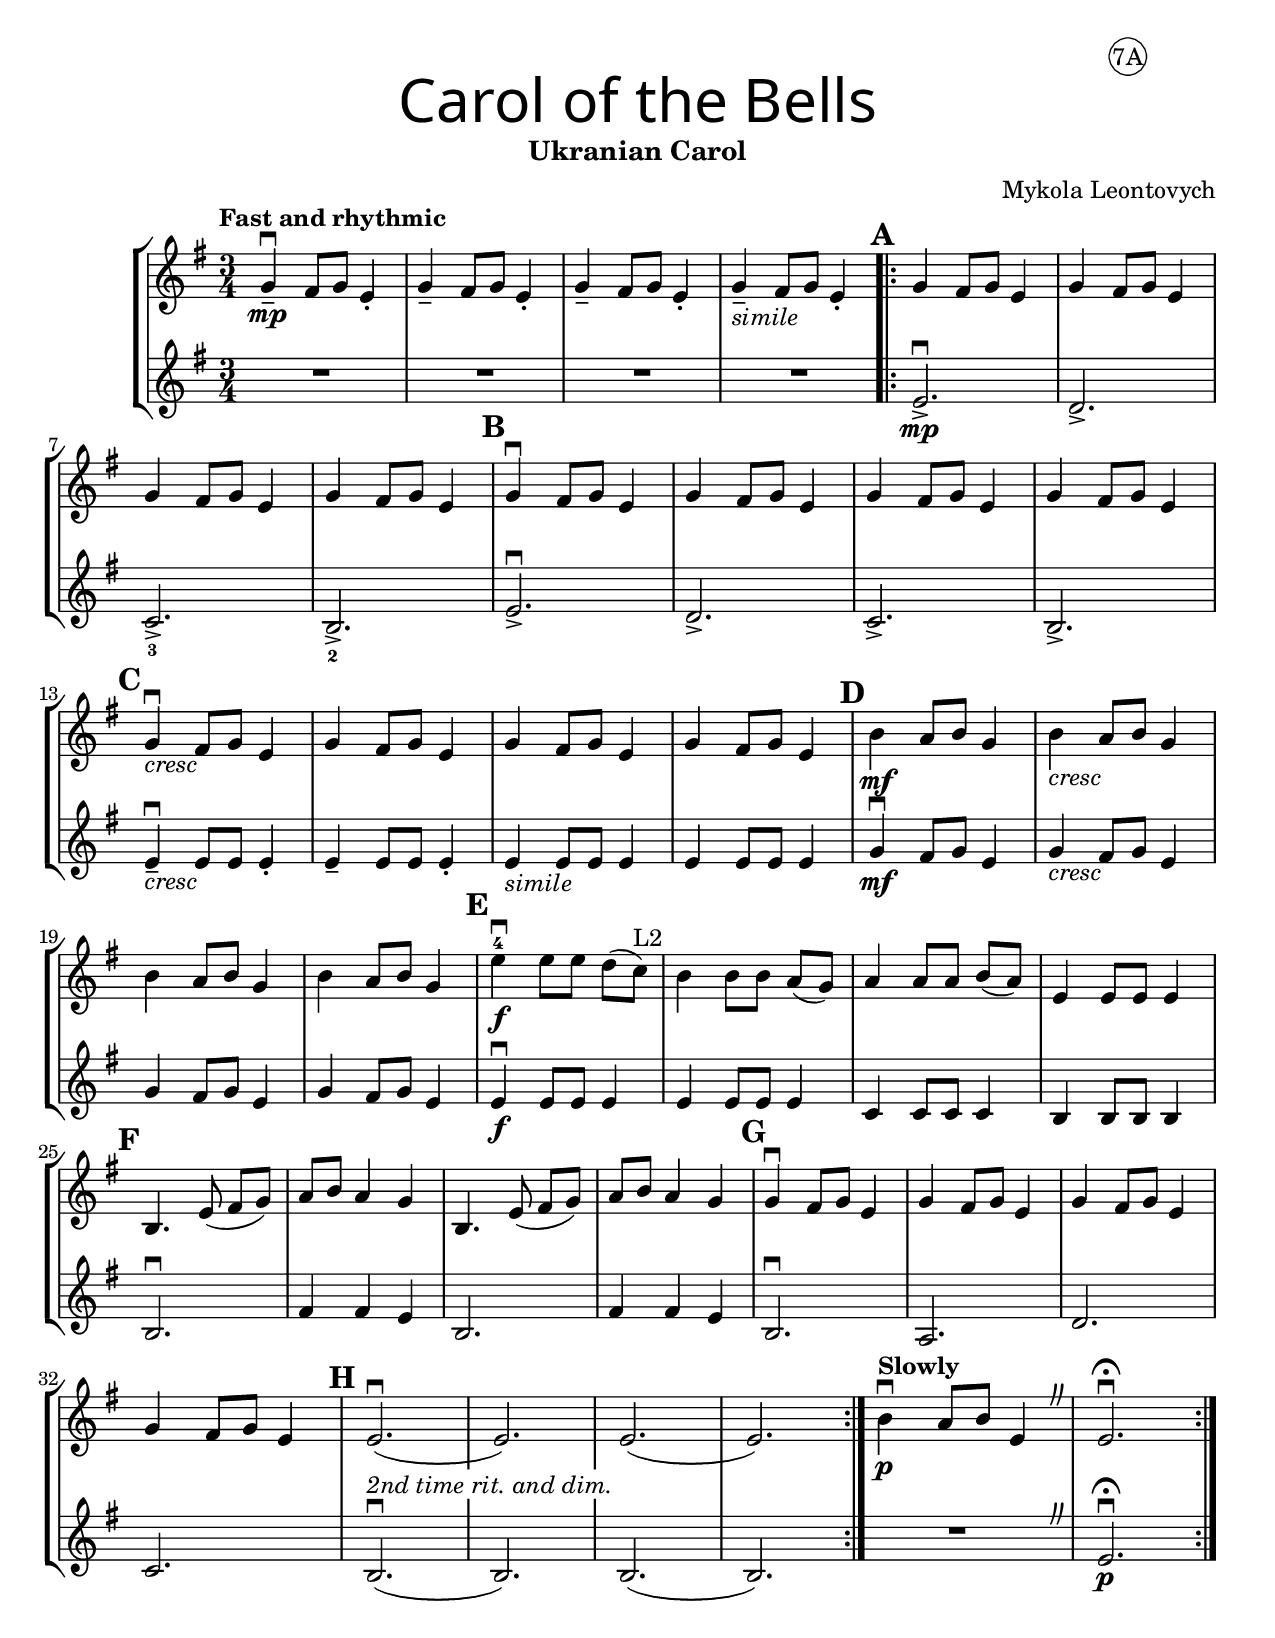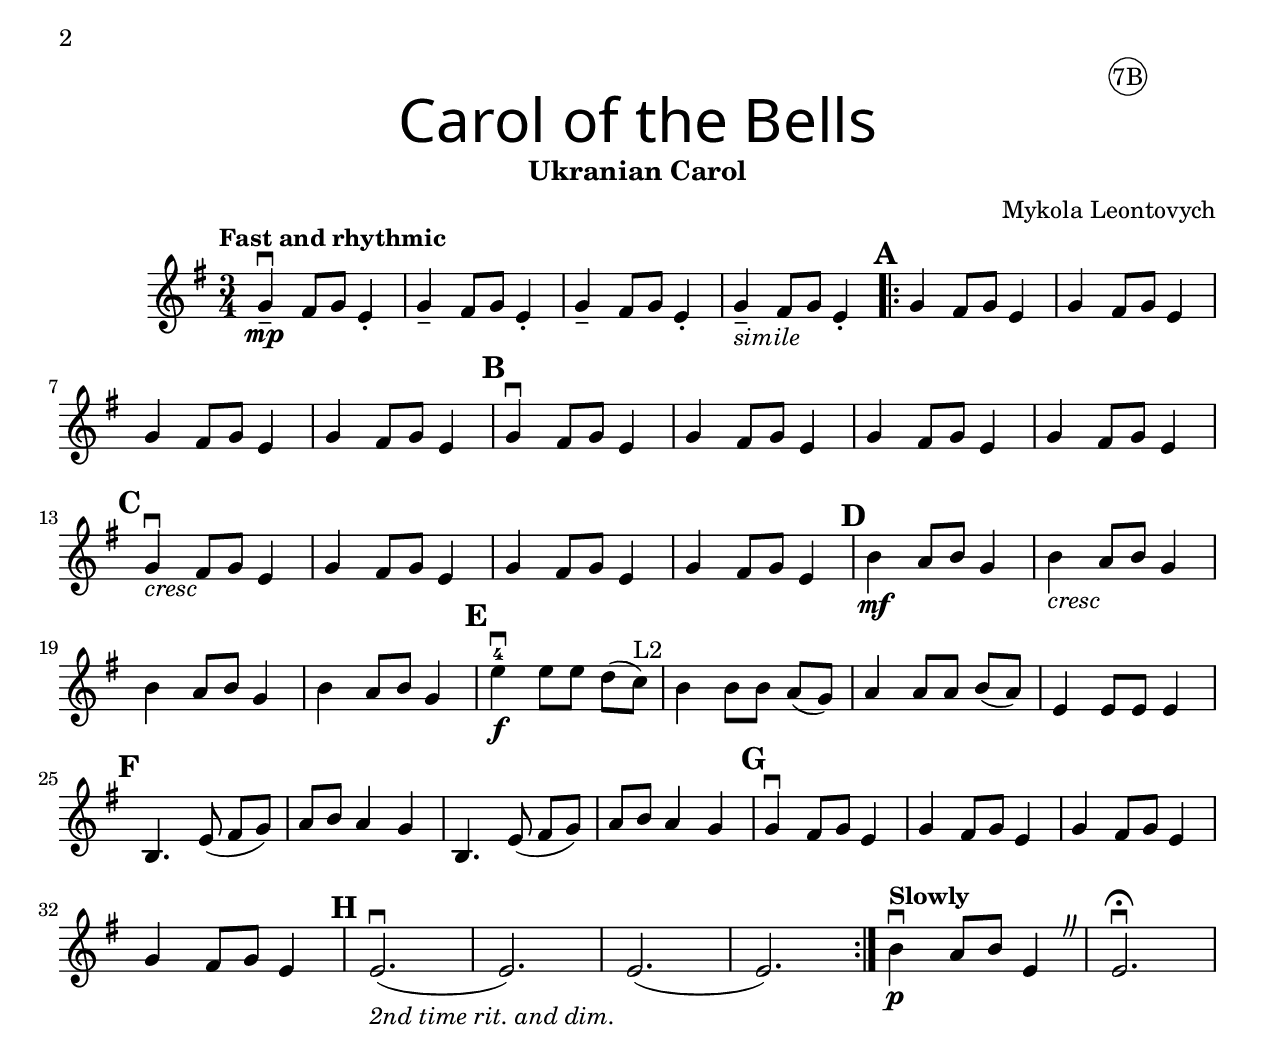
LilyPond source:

\version "2.19.40"
\language "english"
#(set-default-paper-size "letter")
#(set-global-staff-size 21)


first = \relative a' {
  \set Score.markFormatter = #format-mark-box-barnumbers
  \time 3/4
  \key g \major
  \tempo "Fast and rhythmic"
  g4--\downbow\mp fs8 g8 e4-. |
  g4-- fs8 g8 e4-. |
  g4-- fs8 g8 e4-. |
  g4--_\markup{\italic "simile"} fs8 g8 e4-. |

  \repeat volta 2 {
    \mark \default
    g4 fs8 g8 e4 |
    g4 fs8 g8 e4 |
    \break

    g4 fs8 g8 e4 |
    g4 fs8 g8 e4 |
    \mark \default g4\downbow fs8 g8 e4 |
    g4 fs8 g8 e4 |
    g4 fs8 g8 e4 |
    g4 fs8 g8 e4 |
    \break

    \mark \default
    g4_\markup{\italic "cresc"}\downbow fs8 g8 e4 |
    g4 fs8 g8 e4 |
    g4 fs8 g8 e4 |
    g4 fs8 g8 e4 |
    \mark \default
    b'4\mf a8 b8 g4 |
    b4_\markup{\italic "cresc"} a8 b8 g4 |
    \break

    b4 a8 b8 g4 |
    b4 a8 b8 g4 |
    \mark \default
    e'\downbow-4\f e8 [e8] d[(c)]^"L2"  |
    b4 b8 [b] a8[(g)] |
    a4 a8 [a8] b8[(a8)] |
    e4 e8 e8 e4 |
    \break

    \mark \default
    b4. e8(fs [g]) |
    a8 b8 a4 g4 |
    b,4. e8(fs [g]) |
    a8 b8 a4 g4 |
    \mark \default
    g4\downbow fs8 g8 e4 |
    g4 fs8 g8 e4 |
    g4 fs8 g8 e4 |
    \break

    g4 fs8 g8 e4 |
    \mark \default
    e2.\downbow_\markup {\whiteout \pad-markup #0.5 \italic "2nd time rit. and dim."}( |
    e2.)|
    e2.(|e2.)
  }
  \tempo "Slowly"
  b'4\downbow\p a8 b8 e,4
  \override BreathingSign.text = \markup { \musicglyph #"scripts.caesura.curved" }
  \breathe  e2.\downbow\fermata
}

second = \relative a' {
  \time 3/4
  \key g \major

  R R R R \repeat volta 2 {
    e2._>\mp\downbow |
    d2._> |
    c2._>_3 |
    b2._>_2 |
    e2._>\downbow |
    d2._> |
    c2._> |
    b2._> |
    \break

    e4--\downbow_\markup{\italic "cresc" } e8 e8 e4-.
    e4-- e8 e8 e4-.
    e4_\markup{\italic "simile"} e8 e8 e4 |
    e4 e8 e8 e4 |
    g4\downbow\mf fs8 g8 e4 |
    g4_\markup{\italic "cresc"} fs8 g8 e4 |
    \break

    g4 fs8 g8 e4 |
    g4 fs8 g8 e4 |
    e4\f\downbow e8 e8 e4 |
    e4 e8 e8 e4 |
    c4 c8 c8 c4 |
    b4 b8 b8 b4 |
    b2.\downbow |
    fs'4 fs e |
    b2. |
    fs'4 fs e |
    b2.\downbow
    a2. |
    d2. |
    \break

    c2. |
    b2.\downbow(b2.) |
    b2.(b2.) |
    R
    \override BreathingSign.text = \markup { \musicglyph #"scripts.caesura.curved" }
    \breathe |
    e2.\downbow\fermata\p

  }
}

\bookpart {
  \header {
    title = \markup {
      \override #'(font-name . "SantasSleighFull")
      \override #'(font-size . 8)
      { "Carol of the Bells" }
    }
    subtitle = "Ukranian Carol"
    dedication = \markup { \huge \hspace #90 \circle "7A" }
    instrument = ""
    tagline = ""
    composer = "Mykola Leontovych"
  }

  \score {
    \new StaffGroup <<
      \new Staff \with {
        \override VerticalAxisGroup.staff-staff-spacing = #'((basic-distance . 12))
      } {
        \first
      }
      \new Staff {
        \second
      }
    >>
  }
}

\bookpart {
  \header {
    title = \markup {
      \override #'(font-name . "SantasSleighFull")
      \override #'(font-size . 8)
      { "Carol of the Bells" }
    }
    subtitle = "Ukranian Carol"
    dedication = \markup {  \huge \hspace #90 \circle "7B" }
    instrument = ""
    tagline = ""
    composer = "Mykola Leontovych"
  }
  \score {
    \new Staff \with {
      \override VerticalAxisGroup.staff-staff-spacing = #'((basic-distance . 12))
    } {
      \first
    }
  }
}
